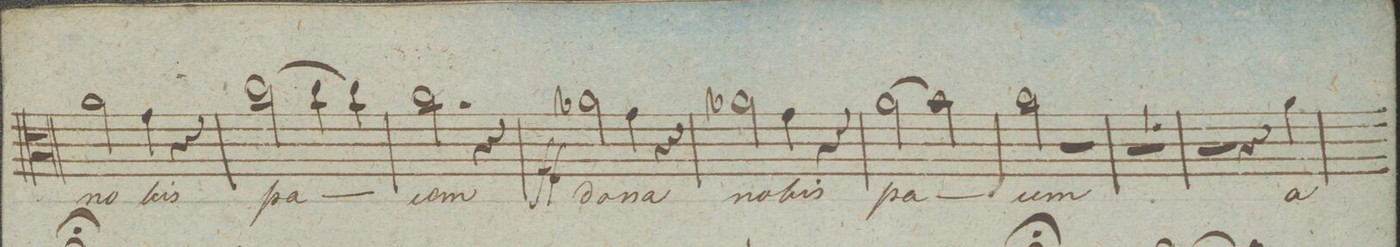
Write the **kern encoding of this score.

**kern	**text	**dynam
*I"Alto.	*	*
*clefC3	*	*
*k[]	*	*
*met(c|)	*	*
*M2/2	*	*
2a\	no-	.
4g\	-bis	.
4r	.	.
=68	=68	=68
(2cc\	pa-	.
4cc\	.	.
4cc\)	.	.
=69	=69	=69
2.cc\	-cem	.
4r	.	.
=70	=70	=70
2a-X\	do-	ff
4g\	-na	.
4r	.	.
=71	=71	=71
2a-X\	no-	.
4g\	-bis	.
4r	.	.
=72	=72	=72
(2a\	pa-	.
2b\)	.	.
=73	=73	=73
2cc\	-cem	.
2r	.	.
=74	=74	=74
1r	.	.
=75	=75	=75
2r	.	.
4r	.	.
4a\	a-	.
=76	=76	=76
*-	*-	*-
